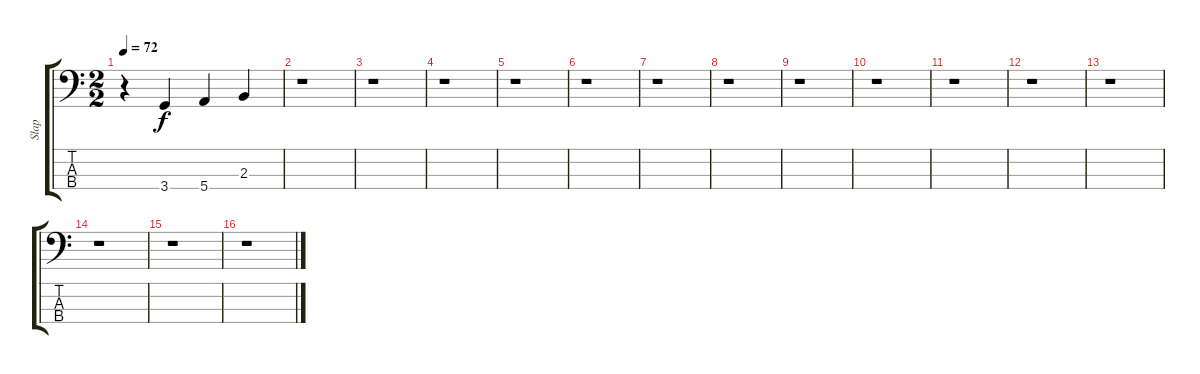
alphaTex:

\track ("Slap" "Slap") {instrument slapbass1}
\staff {score tabs}
\tuning (G2 D2 A1 E1) {hide}
\ts (2 2)
\tempo 72
\clef f4
\ks c
r.4{dy f instrument slapbass1} 3.4.4 5.4.4 2.3.4 |
r.1 |
r.1 |
r.1 |
r.1 |
r.1 |
r.1 |
r.1 |
r.1 |
r.1 |
r.1 |
r.1 |
r.1 |
r.1 |
r.1 |
r.1
